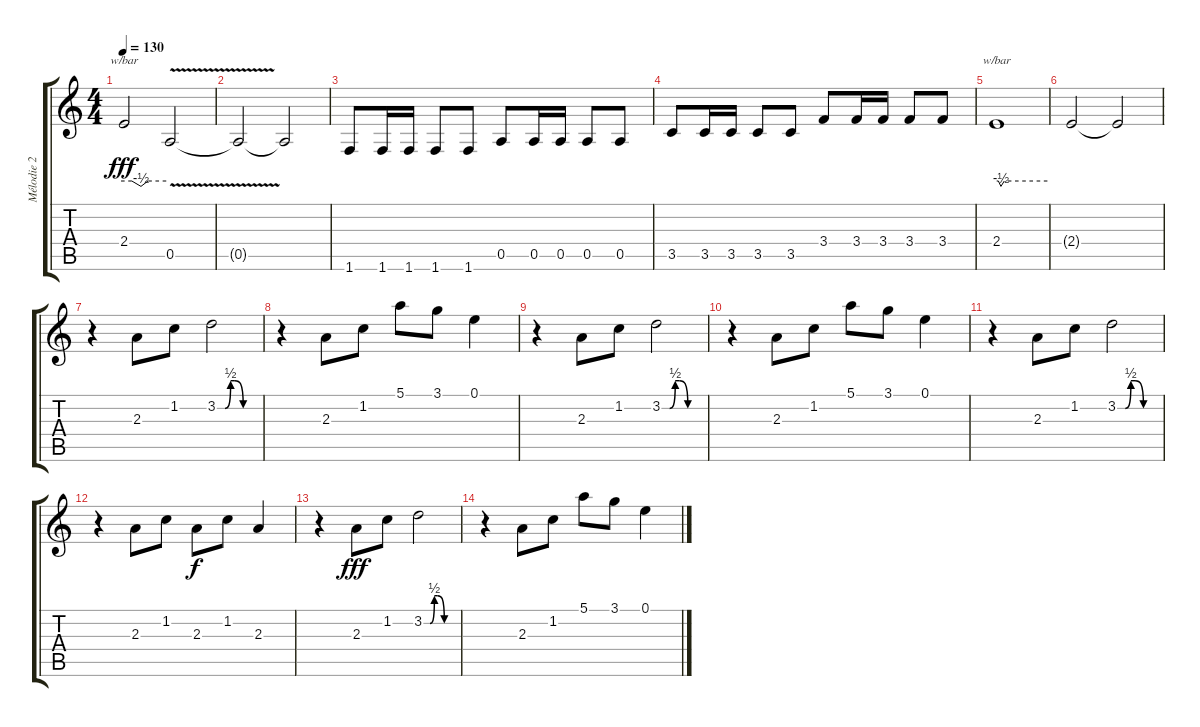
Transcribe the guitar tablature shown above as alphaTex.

\track ("Mélodie 2" "Mélodie 2") {instrument acousticguitarsteel}
\staff {score tabs}
\tuning (E4 B3 G3 D3 A2 E2) {hide}
\ts (4 4)
\tempo 130
\clef g2
\ks c
2.4.2{tbe (custom default 0 0 11 0 24 -2 34 0 60 0) dy fff} 0.5{v}.2 |
0.5{t}.2 0.5{t}.2 |
1.6.8 1.6.16 1.6.16 1.6.8 1.6.8 0.5.8 0.5.16 0.5.16 0.5.8 0.5.8 |
3.5.8 3.5.16 3.5.16 3.5.8 3.5.8 3.4.8 3.4.16 3.4.16 3.4.8 3.4.8 |
2.4.1{tbe (custom default 0 0 2 0 5 -2 9 0 60 0)} |
2.4{t}.2 2.4{t}.2 |
r.4 2.3.8 1.2.8 3.2{be (custom 0 0 11 0 19 2 25 2 37 0 41 0 60 0)}.2 |
r.4 2.3.8 1.2.8 5.1.8 3.1.8 0.1.4 |
r.4 2.3.8 1.2.8 3.2{be (custom 0 0 11 0 19 2 25 2 37 0 41 0 60 0)}.2 |
r.4{volume 1} 2.3.8 1.2.8 5.1.8 3.1.8 0.1.4 |
r.4 2.3.8 1.2.8 3.2{be (custom 0 0 11 0 19 2 25 2 37 0 41 0 60 0)}.2 |
r.4 2.3.8 1.2.8 2.3.8{dy f} 1.2.8 2.3.4 |
r.4 2.3.8{dy fff} 1.2.8 3.2{be (custom 0 0 11 0 19 2 25 2 37 0 41 0 60 0)}.2 |
r.4 2.3.8 1.2.8 5.1.8 3.1.8 0.1.4
